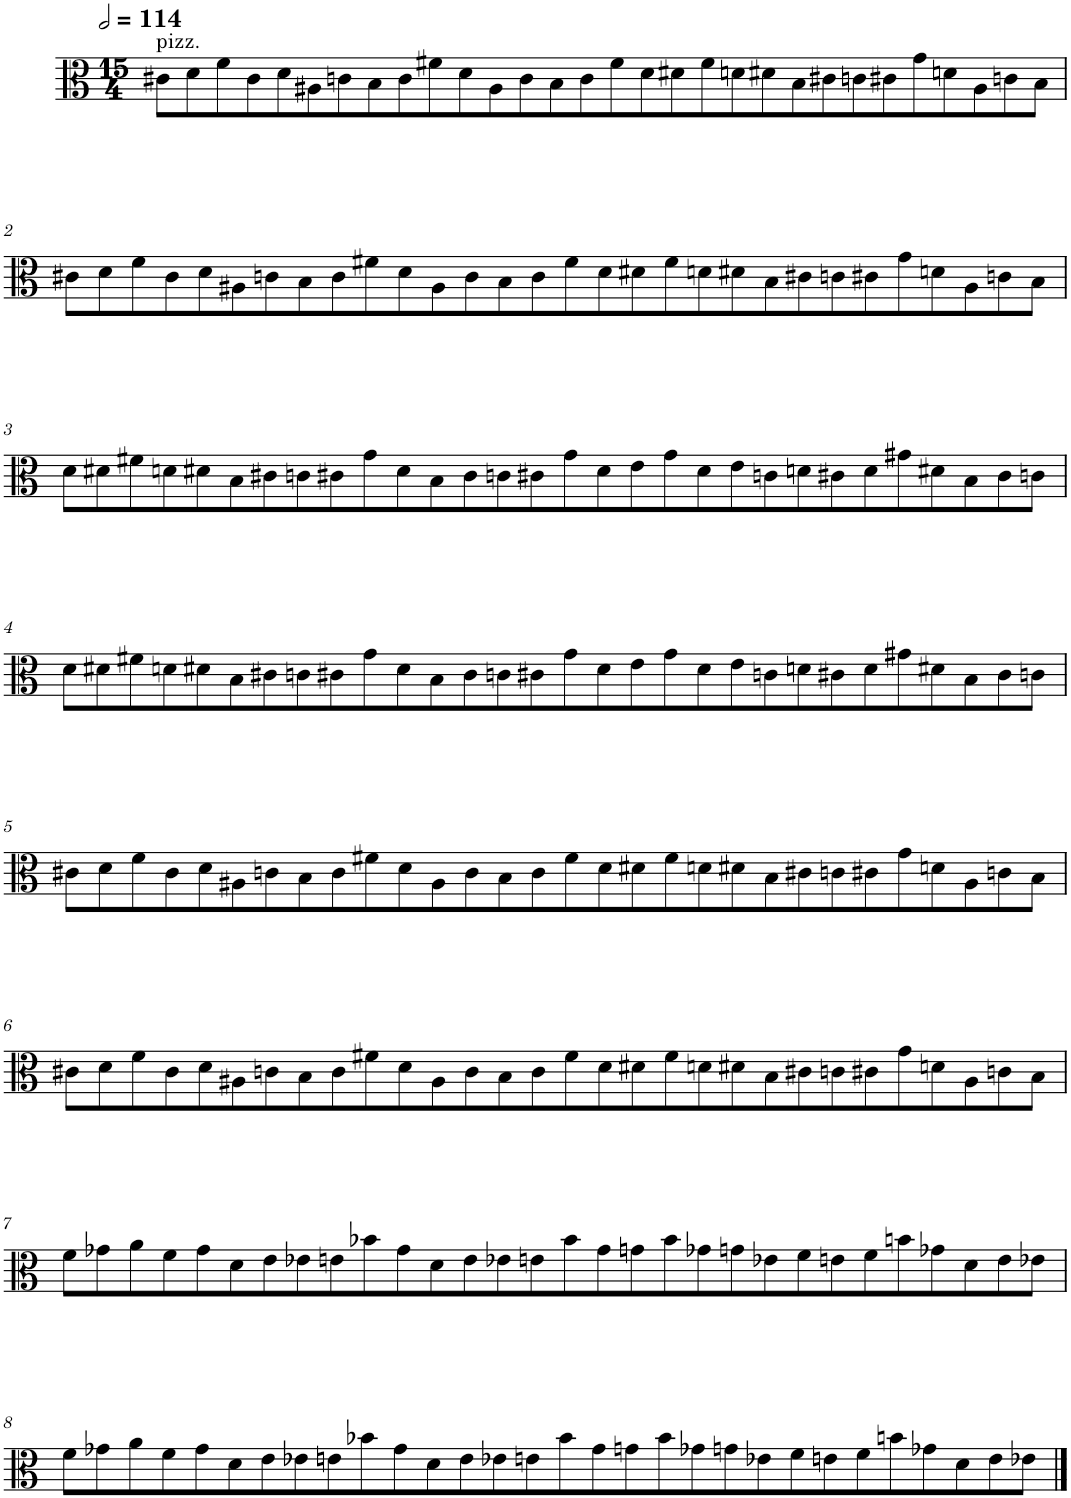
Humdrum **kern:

**kern
*part1
*staff1
*I"Viola
*I'Vla.
*clefC3
*k[]
*M15/4
*MM228
=1
!LO:TX:a:t=pizz.
8c#X\L
8d\
8f\
8c#\
8d\
8A#X\
8cn\
8B\
8c\
8f#X\
8d\
8A#\
8c\
8B\
8c\
8f#\
8d\
8d#X\
8f#\
8dn\
8d#X\
8B\
8c#X\
8cn\
8c#X\
8g\
8dn\
8A#\
8cn\
8B\J
!!LO:LB:g=z
=2
8c#X\L
8d\
8f\
8c#\
8d\
8A#X\
8cn\
8B\
8c\
8f#X\
8d\
8A#\
8c\
8B\
8c\
8f#\
8d\
8d#X\
8f#\
8dn\
8d#X\
8B\
8c#X\
8cn\
8c#X\
8g\
8dn\
8A#\
8cn\
8B\J
!!LO:LB:g=z
=3
8d\L
8d#X\
8f#X\
8dn\
8d#X\
8B\
8c#X\
8cn\
8c#X\
8g\
8d#\
8B\
8c#\
8cn\
8c#X\
8g\
8d#\
8e\
8g\
8d#\
8e\
8cn\
8dn\
8c#X\
8d\
8g#X\
8d#X\
8B\
8c#\
8cn\J
!!LO:LB:g=z
=4
8d\L
8d#X\
8f#X\
8dn\
8d#X\
8B\
8c#X\
8cn\
8c#X\
8g\
8d#\
8B\
8c#\
8cn\
8c#X\
8g\
8d#\
8e\
8g\
8d#\
8e\
8cn\
8dn\
8c#X\
8d\
8g#X\
8d#X\
8B\
8c#\
8cn\J
!!LO:LB:g=z
=5
8c#X\L
8d\
8f\
8c#\
8d\
8A#X\
8cn\
8B\
8c\
8f#X\
8d\
8A#\
8c\
8B\
8c\
8f#\
8d\
8d#X\
8f#\
8dn\
8d#X\
8B\
8c#X\
8cn\
8c#X\
8g\
8dn\
8A#\
8cn\
8B\J
!!LO:LB:g=z
=6
8c#X\L
8d\
8f\
8c#\
8d\
8A#X\
8cn\
8B\
8c\
8f#X\
8d\
8A#\
8c\
8B\
8c\
8f#\
8d\
8d#X\
8f#\
8dn\
8d#X\
8B\
8c#X\
8cn\
8c#X\
8g\
8dn\
8A#\
8cn\
8B\J
!!LO:LB:g=z
=7
8f\L
8g-X\
8a\
8f\
8g-\
8d\
8e\
8e-X\
8en\
8b-X\
8g-\
8d\
8e\
8e-X\
8en\
8b-\
8g-\
8gn\
8b-\
8g-X\
8gn\
8e-X\
8f\
8en\
8f\
8bn\
8g-X\
8d\
8e\
8e-X\J
!!LO:LB:g=z
=8
8f\L
8g-X\
8a\
8f\
8g-\
8d\
8e\
8e-X\
8en\
8b-X\
8g-\
8d\
8e\
8e-X\
8en\
8b-\
8g-\
8gn\
8b-\
8g-X\
8gn\
8e-X\
8f\
8en\
8f\
8bn\
8g-X\
8d\
8e\
8e-X\J
==
*-
